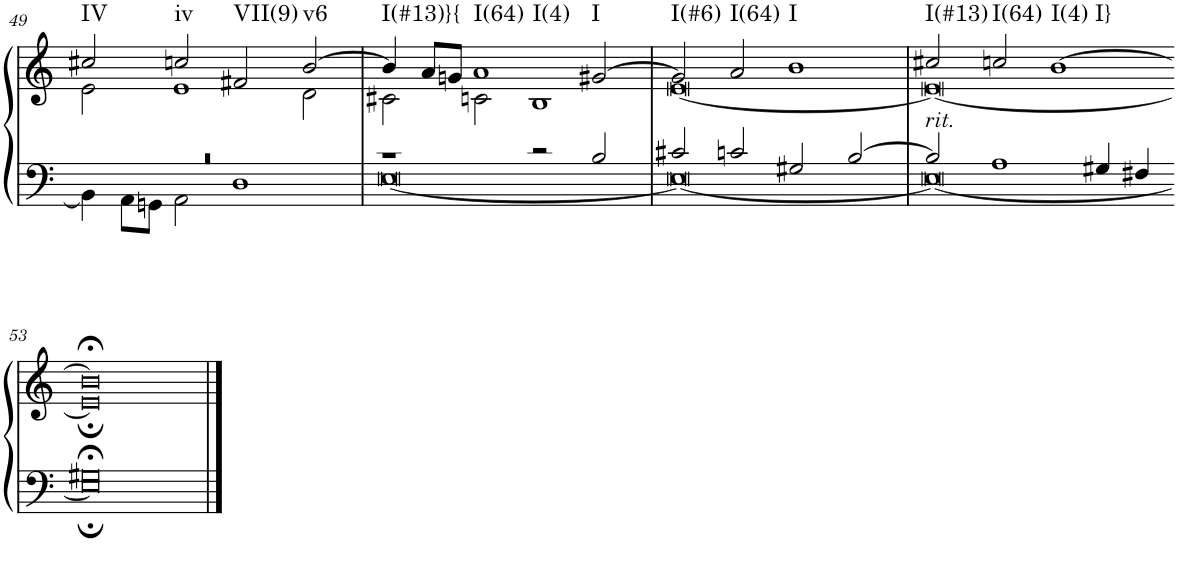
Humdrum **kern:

**kern	**kern	**harte
*part1	*part1	*part1
*staff2	*staff1	*
*I"Organ	*	*
!!LO:PB:g=z
*clefF4	*clefG2	*
*k[]	*k[]	*
*M4/2	*M4/2	*
=49	=49	=49
*^	*^	*
!	!	!	!	!LO:H:kt=IV
0r	4BB\]	2cc#X/	2e\	N
.	8AA\L	.	.	.
.	8GGn\J	.	.	.
!	!	!	!	!LO:H:kt=iv
.	2AA\	2ccn/	1e	N
!	!	!	!	!LO:H:kt=VII(9)
.	1D	2f#X/	.	N
!	!	!	!	!LO:H:kt=v6
.	.	[2b/	2d\	N
=50	=50	=50	=50	=50
!	!	!	!	!LO:H:kt=I(#13)}{
1r	[0E	4b/]	2c#X\	N
.	.	8a/L	.	.
.	.	8gn/J	.	.
!	!	!	!	!LO:H:n=1:kt=I(64)
!	!	!	!	!LO:H:n=2:kt=I(4)
.	.	1a	2cn\	N N
2r	.	.	1B	.
!	!	!	!	!LO:H:kt=I
2B/	.	[2g#X/	.	N
=51	=51	=51	=51	=51
!	!	!	!	!LO:H:kt=I(#6)
2c#X/	0E_	2g#/]	[0e	N
!	!	!	!	!LO:H:kt=I(64)
2cn/	.	2a/	.	N
!	!	!	!	!LO:H:kt=I
2G#X/	.	1b	.	N
[2B/	.	.	.	.
=52	=52	=52	=52	=52
!	!	!LO:TX:b:i:t=rit.	!	!LO:H:kt=I(#13)
2B/]	0E_	2cc#X/	0e_	N
!	!	!	!	!LO:H:kt=I(64)
1A	.	2ccn/	.	N
!	!	!	!	!LO:H:n=1:kt=I(4)
!	!	!	!	!LO:H:n=2:kt=I}
.	.	[1b	.	N N
4G#X/	.	.	.	.
4F#X/	.	.	.	.
!!LO:LB:g=z	!!
=53-	=53-	=53-	=53-	=53-
0G#X;<	0E;]	0b;<]	0e;]	.
*v	*v	*	*	*
*	*v	*v	*
==	==	==
*-	*-	*-
